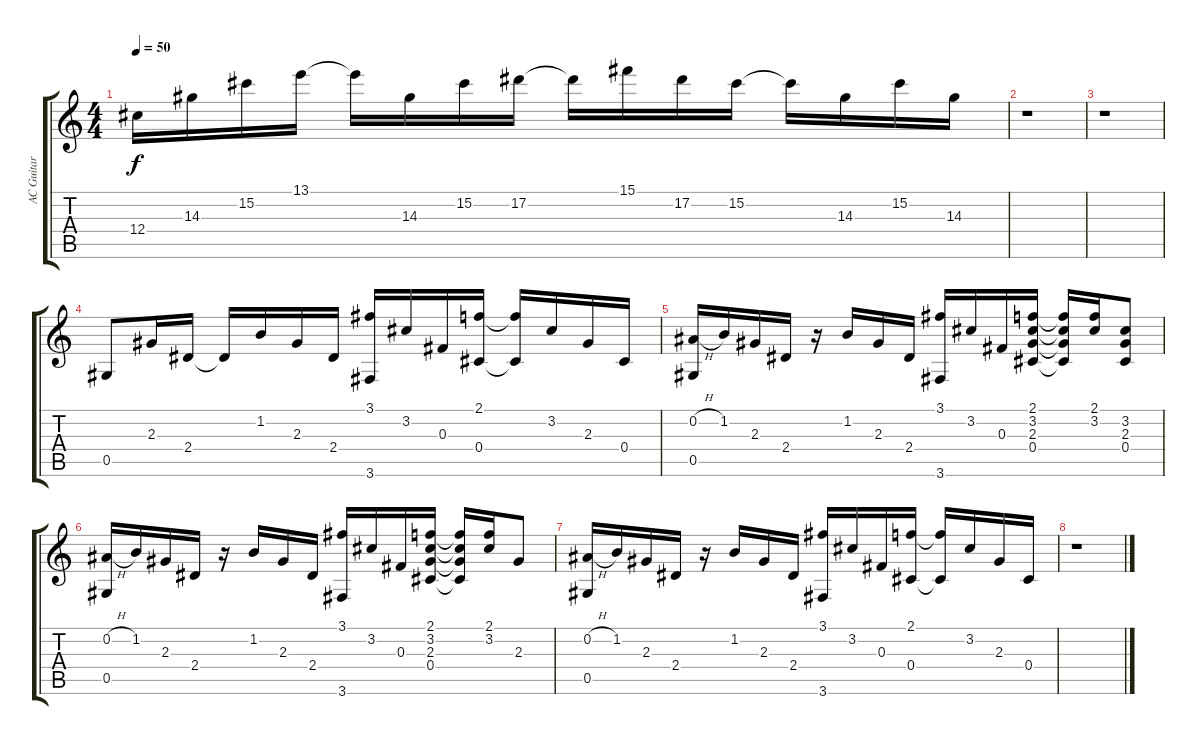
\track ("AC Guitar 3" "AC Guitar ") {instrument acousticguitarsteel}
\staff {score tabs}
\tuning (Eb4 Bb3 Gb3 Db3 Ab2 Eb2) {hide}
\ts (4 4)
\tempo 50
\clef g2
\ks c
12.4.16{dy f} 14.3.16 15.2.16 13.1.16 13.1{t}.16 14.3.16 15.2.16 17.2.16 17.2{t}.16 15.1.16 17.2.16 15.2.16 15.2{t}.16 14.3.16 15.2.16 14.3.16 |
r.1 |
r.1 |
0.5.8 2.3.16 2.4.16 2.4{t}.16 1.2.16 2.3.16 2.4.16 (3.1 3.6).16 3.2.16 0.3.16 (2.1 0.4).16 (2.1{t} 0.4{t}).16 3.2.16 2.3.16 0.4.16 |
(0.2{h} 0.5).16 1.2.16 2.3.16 2.4.16 r.16 1.2.16 2.3.16 2.4.16 (3.1 3.6).16 3.2.16 0.3.16 (2.1 3.2 2.3 0.4).16 (2.1{t} 3.2{t} 2.3{t} 0.4{t}).16 (2.1 3.2).16 (3.2 2.3 0.4).8 |
(0.2{h} 0.5).16 1.2.16 2.3.16 2.4.16 r.16 1.2.16 2.3.16 2.4.16 (3.1 3.6).16 3.2.16 0.3.16 (2.1 3.2 2.3 0.4).16 (2.1{t} 3.2{t} 2.3{t} 0.4{t}).16 (2.1 3.2).16 2.3.8 |
(0.2{h} 0.5).16 1.2.16 2.3.16 2.4.16 r.16 1.2.16 2.3.16 2.4.16 (3.1 3.6).16 3.2.16 0.3.16 (2.1 0.4).16 (2.1{t} 0.4{t}).16 3.2.16 2.3.16 0.4.16 |
r.1
